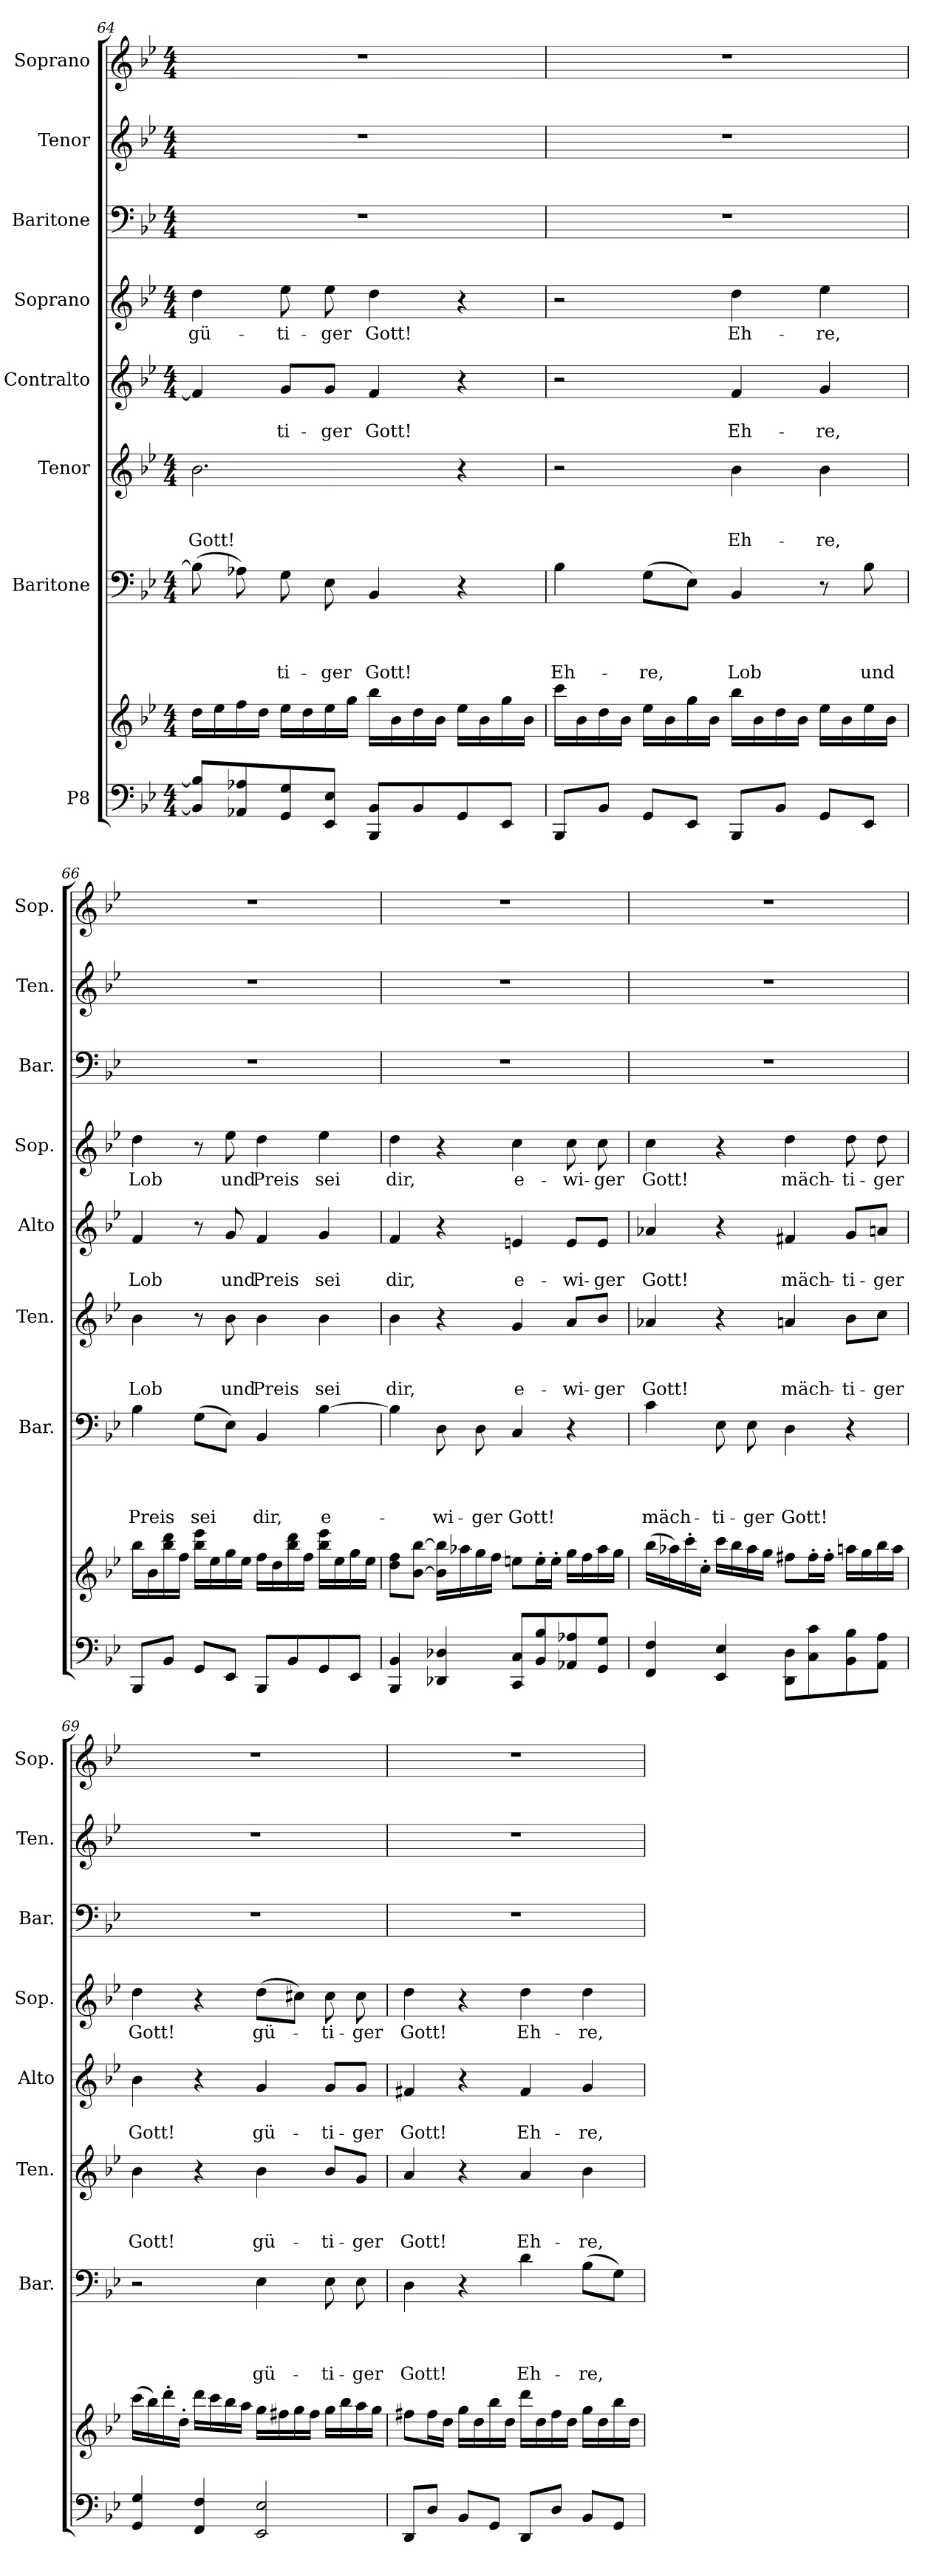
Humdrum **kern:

**kern	**kern	**kern	**text	**text	**text	**text	**kern	**text	**text	**text	**kern	**text	**text	**kern	**text	**kern	**kern	**kern
*part8	*part8	*part7	*part7	*part7	*part7	*part7	*part6	*part6	*part6	*part6	*part5	*part5	*part5	*part4	*part4	*part3	*part2	*part1
*staff9	*staff8	*staff7	*staff7	*staff7	*staff7	*staff7	*staff6	*staff6	*staff6	*staff6	*staff5	*staff5	*staff5	*staff4	*staff4	*staff3	*staff2	*staff1
*I"P8	*	*I"Baritone	*	*	*	*	*I"Tenor	*	*	*	*I"Contralto	*	*	*I"Soprano	*	*I"Baritone	*I"Tenor	*I"Soprano
*	*	*I'Bar.	*	*	*	*	*I'Ten.	*	*	*	*I'Alto	*	*	*I'Sop.	*	*I'Bar.	*I'Ten.	*I'Sop.
*clefF4	*clefG2	*clefF4	*	*	*	*	*clefG2	*	*	*	*clefG2	*	*	*clefG2	*	*clefF4	*clefG2	*clefG2
*	*	*	*	*	*	*	*ITrd7c12	*	*	*	*	*	*	*	*	*	*ITrd7c12	*
*k[b-e-]	*k[b-e-]	*k[b-e-]	*	*	*	*	*k[b-e-]	*	*	*	*k[b-e-]	*	*	*k[b-e-]	*	*k[b-e-]	*k[b-e-]	*k[b-e-]
*B-:	*B-:	*B-:	*	*	*	*	*B-:	*	*	*	*B-:	*	*	*B-:	*	*B-:	*B-:	*B-:
*M4/4	*M4/4	*M4/4	*	*	*	*	*M4/4	*	*	*	*M4/4	*	*	*M4/4	*	*M4/4	*M4/4	*M4/4
=64	=64	=64	=64	=64	=64	=64	=64	=64	=64	=64	=64	=64	=64	=64	=64	=64	=64	=64
*^	*^	*	*	*	*	*	*	*	*	*	*	*	*	*	*	*	*	*
*	*	*	*^	*	*	*	*	*	*	*	*	*	*	*	*	*	*	*	*	*
!	!	!	!	!	!	!	!	!	!	!	!	!	!LO:LY:b	!	!	!	!	!LO:LY:b	!	!	!
8BB-/] 8B-/]L	1ryy	1ryy	1ryy	16dd\LL	(>8B-\]	.	.	.	.	2.B-\	.	.	Gott!	4f/]	.	.	4dd\	gü-	1r	1r	1r
.	.	.	.	16ee-\	.	.	.	.	.	.	.	.	.	.	.	.	.	.	.	.	.
8AA-X/ 8A-X/	.	.	.	16ff\	8A-X\)	.	.	.	.	.	.	.	.	.	.	.	.	.	.	.	.
.	.	.	.	16dd\JJ	.	.	.	.	.	.	.	.	.	.	.	.	.	.	.	.	.
!	!	!	!	!	!	!	!	!	!LO:LY:b	!	!	!	!	!	!	!LO:LY:b	!	!LO:LY:b	!	!	!
8GG/ 8G/	.	.	.	16ee-\LL	8G\	.	.	.	-ti-	.	.	.	.	8g/L	.	-ti-	8ee-\	-ti-	.	.	.
.	.	.	.	16dd\	.	.	.	.	.	.	.	.	.	.	.	.	.	.	.	.	.
!	!	!	!	!	!	!	!	!	!LO:LY:b	!	!	!	!	!	!	!LO:LY:b	!	!LO:LY:b	!	!	!
8EE-/ 8E-/J	.	.	.	16ee-\	8E-\	.	.	.	-ger	.	.	.	.	8g/J	.	-ger	8ee-\	-ger	.	.	.
.	.	.	.	16gg\JJ	.	.	.	.	.	.	.	.	.	.	.	.	.	.	.	.	.
!	!	!	!	!	!	!	!	!	!LO:LY:b	!	!	!	!	!	!	!LO:LY:b	!	!LO:LY:b	!	!	!
8BBB-/ 8BB-/L	.	.	.	16bb-\LL	4BB-/	.	.	.	Gott!	.	.	.	.	4f/	.	Gott!	4dd\	Gott!	.	.	.
.	.	.	.	16b-\	.	.	.	.	.	.	.	.	.	.	.	.	.	.	.	.	.
8BB-/	.	.	.	16dd\	.	.	.	.	.	.	.	.	.	.	.	.	.	.	.	.	.
.	.	.	.	16b-\JJ	.	.	.	.	.	.	.	.	.	.	.	.	.	.	.	.	.
8GG/	.	.	.	16ee-\LL	4r	.	.	.	.	4r	.	.	.	4r	.	.	4r	.	.	.	.
.	.	.	.	16b-\	.	.	.	.	.	.	.	.	.	.	.	.	.	.	.	.	.
8EE-/J	.	.	.	16gg\	.	.	.	.	.	.	.	.	.	.	.	.	.	.	.	.	.
.	.	.	.	16b-\JJ	.	.	.	.	.	.	.	.	.	.	.	.	.	.	.	.	.
!!LO:PB:g=z
=65	=65	=65	=65	=65	=65	=65	=65	=65	=65	=65	=65	=65	=65	=65	=65	=65	=65	=65	=65	=65	=65
!	!	!	!	!	!	!	!	!	!LO:LY:b	!	!	!	!	!	!	!	!	!	!	!	!
8BBB-/L	1ryy	1ryy	1ryy	16ccc\LL	4B-\	.	.	.	Eh-	2r	.	.	.	2r	.	.	2r	.	1r	1r	1r
.	.	.	.	16b-\	.	.	.	.	.	.	.	.	.	.	.	.	.	.	.	.	.
8BB-/J	.	.	.	16dd\	.	.	.	.	.	.	.	.	.	.	.	.	.	.	.	.	.
.	.	.	.	16b-\JJ	.	.	.	.	.	.	.	.	.	.	.	.	.	.	.	.	.
!	!	!	!	!	!	!	!	!	!LO:LY:b	!	!	!	!	!	!	!	!	!	!	!	!
8GG/L	.	.	.	16ee-\LL	(>8G\L	.	.	.	-re,	.	.	.	.	.	.	.	.	.	.	.	.
.	.	.	.	16b-\	.	.	.	.	.	.	.	.	.	.	.	.	.	.	.	.	.
8EE-/J	.	.	.	16gg\	8E-\J)	.	.	.	.	.	.	.	.	.	.	.	.	.	.	.	.
.	.	.	.	16b-\JJ	.	.	.	.	.	.	.	.	.	.	.	.	.	.	.	.	.
!	!	!	!	!	!	!	!	!	!LO:LY:b	!	!	!	!LO:LY:b	!	!	!LO:LY:b	!	!LO:LY:b	!	!	!
8BBB-/L	.	.	.	16bb-\LL	4BB-/	.	.	.	Lob	4B-\	.	.	Eh-	4f/	.	Eh-	4dd\	Eh-	.	.	.
.	.	.	.	16b-\	.	.	.	.	.	.	.	.	.	.	.	.	.	.	.	.	.
8BB-/J	.	.	.	16dd\	.	.	.	.	.	.	.	.	.	.	.	.	.	.	.	.	.
.	.	.	.	16b-\JJ	.	.	.	.	.	.	.	.	.	.	.	.	.	.	.	.	.
!	!	!	!	!	!	!	!	!	!	!	!	!	!LO:LY:b	!	!	!LO:LY:b	!	!LO:LY:b	!	!	!
8GG/L	.	.	.	16ee-\LL	8r	.	.	.	.	4B-\	.	.	-re,	4g/	.	-re,	4ee-\	-re,	.	.	.
.	.	.	.	16b-\	.	.	.	.	.	.	.	.	.	.	.	.	.	.	.	.	.
!	!	!	!	!	!	!	!	!	!LO:LY:b	!	!	!	!	!	!	!	!	!	!	!	!
8EE-/J	.	.	.	16ee-\	8B-\	.	.	.	und	.	.	.	.	.	.	.	.	.	.	.	.
.	.	.	.	16b-\JJ	.	.	.	.	.	.	.	.	.	.	.	.	.	.	.	.	.
=66	=66	=66	=66	=66	=66	=66	=66	=66	=66	=66	=66	=66	=66	=66	=66	=66	=66	=66	=66	=66	=66
!	!	!	!	!	!	!	!	!	!LO:LY:b	!	!	!	!LO:LY:b	!	!	!LO:LY:b	!	!LO:LY:b	!	!	!
8BBB-/L	1ryy	1ryy	1ryy	16bb-\LL	4B-\	.	.	.	Preis	4B-\	.	.	Lob	4f/	.	Lob	4dd\	Lob	1r	1r	1r
.	.	.	.	16b-\	.	.	.	.	.	.	.	.	.	.	.	.	.	.	.	.	.
8BB-/J	.	.	.	16bb-\ 16ddd\	.	.	.	.	.	.	.	.	.	.	.	.	.	.	.	.	.
.	.	.	.	16ff\JJ	.	.	.	.	.	.	.	.	.	.	.	.	.	.	.	.	.
!	!	!	!	!	!	!	!	!	!LO:LY:b	!	!	!	!	!	!	!	!	!	!	!	!
8GG/L	.	.	.	16bb-\ 16eee-\LL	(>8G\L	.	.	.	sei	8r	.	.	.	8r	.	.	8r	.	.	.	.
.	.	.	.	16ee-\	.	.	.	.	.	.	.	.	.	.	.	.	.	.	.	.	.
!	!	!	!	!	!	!	!	!	!	!	!	!	!LO:LY:b	!	!	!LO:LY:b	!	!LO:LY:b	!	!	!
8EE-/J	.	.	.	16gg\	8E-\J)	.	.	.	.	8B-\	.	.	und	8g/	.	und	8ee-\	und	.	.	.
.	.	.	.	16ee-\JJ	.	.	.	.	.	.	.	.	.	.	.	.	.	.	.	.	.
!	!	!	!	!	!	!	!	!	!LO:LY:b	!	!	!	!LO:LY:b	!	!	!LO:LY:b	!	!LO:LY:b	!	!	!
8BBB-/L	.	.	.	16ff\LL	4BB-/	.	.	.	dir,	4B-\	.	.	Preis	4f/	.	Preis	4dd\	Preis	.	.	.
.	.	.	.	16dd\	.	.	.	.	.	.	.	.	.	.	.	.	.	.	.	.	.
8BB-/	.	.	.	16bb-\ 16ddd\	.	.	.	.	.	.	.	.	.	.	.	.	.	.	.	.	.
.	.	.	.	16ff\JJ	.	.	.	.	.	.	.	.	.	.	.	.	.	.	.	.	.
!	!	!	!	!	!	!	!	!	!LO:LY:b	!	!	!	!LO:LY:b	!	!	!LO:LY:b	!	!LO:LY:b	!	!	!
8GG/	.	.	.	16bb-\ 16eee-\LL	[>4B-\	.	.	.	e-	4B-\	.	.	sei	4g/	.	sei	4ee-\	sei	.	.	.
.	.	.	.	16ee-\	.	.	.	.	.	.	.	.	.	.	.	.	.	.	.	.	.
8EE-/J	.	.	.	16gg\	.	.	.	.	.	.	.	.	.	.	.	.	.	.	.	.	.
.	.	.	.	16ee-\JJ	.	.	.	.	.	.	.	.	.	.	.	.	.	.	.	.	.
!!LO:PB:g=z
=67	=67	=67	=67	=67	=67	=67	=67	=67	=67	=67	=67	=67	=67	=67	=67	=67	=67	=67	=67	=67	=67
!	!	!	!	!	!	!	!	!	!	!	!	!	!LO:LY:b	!	!	!LO:LY:b	!	!LO:LY:b	!	!	!
4BBB-/ 4BB-/	1ryy	1ryy	1ryy	8dd\ 8ff\L	4B-\]	.	.	.	.	4B-\	.	.	dir,	4f/	.	dir,	4dd\	dir,	1r	1r	1r
.	.	.	.	[<8b-\ [>8bb-\J	.	.	.	.	.	.	.	.	.	.	.	.	.	.	.	.	.
!	!	!	!	!	!	!	!	!	!LO:LY:b	!	!	!	!	!	!	!	!	!	!	!	!
4DD-X/ 4D-X/	.	.	.	16b-\] 16bb-\]LL	8D\	.	.	.	-wi-	4r	.	.	.	4r	.	.	4r	.	.	.	.
.	.	.	.	16aa-X\	.	.	.	.	.	.	.	.	.	.	.	.	.	.	.	.	.
!	!	!	!	!	!	!	!	!	!LO:LY:b	!	!	!	!	!	!	!	!	!	!	!	!
.	.	.	.	16gg\	8D\	.	.	.	-ger	.	.	.	.	.	.	.	.	.	.	.	.
.	.	.	.	16ff\JJ	.	.	.	.	.	.	.	.	.	.	.	.	.	.	.	.	.
!	!	!	!	!	!	!	!	!	!LO:LY:b	!	!	!	!LO:LY:b	!	!	!LO:LY:b	!	!LO:LY:b	!	!	!
8CC/ 8C/L	.	.	.	8een\L	4C/	.	.	.	Gott!	4G/	.	.	e-	4en/	.	e-	4cc\	e-	.	.	.
8BB-/ 8B-/	.	.	.	16ee'>\L	.	.	.	.	.	.	.	.	.	.	.	.	.	.	.	.	.
.	.	.	.	16ee'>\JJ	.	.	.	.	.	.	.	.	.	.	.	.	.	.	.	.	.
!	!	!	!	!	!	!	!	!	!	!	!	!	!LO:LY:b	!	!	!LO:LY:b	!	!LO:LY:b	!	!	!
8AA-X/ 8A-X/	.	.	.	16gg\LL	4r	.	.	.	.	8A/L	.	.	-wi-	8e/L	.	-wi-	8cc\	-wi-	.	.	.
.	.	.	.	16ff\	.	.	.	.	.	.	.	.	.	.	.	.	.	.	.	.	.
!	!	!	!	!	!	!	!	!	!	!	!	!	!LO:LY:b	!	!	!LO:LY:b	!	!LO:LY:b	!	!	!
8GG/ 8G/J	.	.	.	16aa-\	.	.	.	.	.	8B-/J	.	.	-ger	8e/J	.	-ger	8cc\	-ger	.	.	.
.	.	.	.	16gg\JJ	.	.	.	.	.	.	.	.	.	.	.	.	.	.	.	.	.
=68	=68	=68	=68	=68	=68	=68	=68	=68	=68	=68	=68	=68	=68	=68	=68	=68	=68	=68	=68	=68	=68
!	!	!	!	!	!	!	!	!	!LO:LY:b	!	!	!	!LO:LY:b	!	!	!LO:LY:b	!	!LO:LY:b	!	!	!
4FF/ 4F/	1ryy	1ryy	1ryy	(>16bb-\LL	4c\	.	.	.	mäch-	4A-X/	.	.	Gott!	4a-X/	.	Gott!	4cc\	Gott!	1r	1r	1r
.	.	.	.	16aa-X\)	.	.	.	.	.	.	.	.	.	.	.	.	.	.	.	.	.
.	.	.	.	16ccc'>\	.	.	.	.	.	.	.	.	.	.	.	.	.	.	.	.	.
.	.	.	.	16cc'>\JJ	.	.	.	.	.	.	.	.	.	.	.	.	.	.	.	.	.
!	!	!	!	!	!	!	!	!	!LO:LY:b	!	!	!	!	!	!	!	!	!	!	!	!
4EE-/ 4E-/	.	.	.	16ccc\LL	8E-\	.	.	.	-ti-	4r	.	.	.	4r	.	.	4r	.	.	.	.
.	.	.	.	16bb-\	.	.	.	.	.	.	.	.	.	.	.	.	.	.	.	.	.
!	!	!	!	!	!	!	!	!	!LO:LY:b	!	!	!	!	!	!	!	!	!	!	!	!
.	.	.	.	16aa-\	8E-\	.	.	.	-ger	.	.	.	.	.	.	.	.	.	.	.	.
.	.	.	.	16gg\JJ	.	.	.	.	.	.	.	.	.	.	.	.	.	.	.	.	.
!	!	!	!	!	!	!	!	!	!LO:LY:b	!	!	!	!LO:LY:b	!	!	!LO:LY:b	!	!LO:LY:b	!	!	!
8DD\ 8D\L	.	.	.	8ff#X\L	4D\	.	.	.	Gott!	4An/	.	.	mäch-	4f#X/	.	mäch-	4dd\	mäch-	.	.	.
8C\ 8c\	.	.	.	16ff#'>\L	.	.	.	.	.	.	.	.	.	.	.	.	.	.	.	.	.
.	.	.	.	16ff#'>\JJ	.	.	.	.	.	.	.	.	.	.	.	.	.	.	.	.	.
!	!	!	!	!	!	!	!	!	!	!	!	!	!LO:LY:b	!	!	!LO:LY:b	!	!LO:LY:b	!	!	!
8BB-\ 8B-\	.	.	.	16aan\LL	4r	.	.	.	.	8B-\L	.	.	-ti-	8g/L	.	-ti-	8dd\	-ti-	.	.	.
.	.	.	.	16gg\	.	.	.	.	.	.	.	.	.	.	.	.	.	.	.	.	.
!	!	!	!	!	!	!	!	!	!	!	!	!	!LO:LY:b	!	!	!LO:LY:b	!	!LO:LY:b	!	!	!
8AA\ 8A\J	.	.	.	16bb-\	.	.	.	.	.	8c\J	.	.	-ger	8an/J	.	-ger	8dd\	-ger	.	.	.
.	.	.	.	16aa\JJ	.	.	.	.	.	.	.	.	.	.	.	.	.	.	.	.	.
!!LO:PB:g=z
=69	=69	=69	=69	=69	=69	=69	=69	=69	=69	=69	=69	=69	=69	=69	=69	=69	=69	=69	=69	=69	=69
!	!	!	!	!	!	!	!	!	!	!	!	!	!LO:LY:b	!	!	!LO:LY:b	!	!LO:LY:b	!	!	!
4GG/ 4G/	1ryy	1ryy	1ryy	(>16ccc\LL	2r	.	.	.	.	4B-\	.	.	Gott!	4b-\	.	Gott!	4dd\	Gott!	1r	1r	1r
.	.	.	.	16bb-\)	.	.	.	.	.	.	.	.	.	.	.	.	.	.	.	.	.
.	.	.	.	16ddd'>\	.	.	.	.	.	.	.	.	.	.	.	.	.	.	.	.	.
.	.	.	.	16dd'>\JJ	.	.	.	.	.	.	.	.	.	.	.	.	.	.	.	.	.
4FF/ 4F/	.	.	.	16ddd\LL	.	.	.	.	.	4r	.	.	.	4r	.	.	4r	.	.	.	.
.	.	.	.	16ccc\	.	.	.	.	.	.	.	.	.	.	.	.	.	.	.	.	.
.	.	.	.	16bb-\	.	.	.	.	.	.	.	.	.	.	.	.	.	.	.	.	.
.	.	.	.	16aa\JJ	.	.	.	.	.	.	.	.	.	.	.	.	.	.	.	.	.
!	!	!	!	!	!	!	!	!	!LO:LY:b	!	!	!	!LO:LY:b	!	!	!LO:LY:b	!	!LO:LY:b	!	!	!
2EE-/ 2E-/	.	.	.	16gg\LL	4E-\	.	.	.	gü-	4B-\	.	.	gü-	4g/	.	gü-	(>8dd\L	gü-	.	.	.
.	.	.	.	16ff#X\	.	.	.	.	.	.	.	.	.	.	.	.	.	.	.	.	.
.	.	.	.	16gg\	.	.	.	.	.	.	.	.	.	.	.	.	8cc#X\J)	.	.	.	.
.	.	.	.	16ff#\JJ	.	.	.	.	.	.	.	.	.	.	.	.	.	.	.	.	.
!	!	!	!	!	!	!	!	!	!LO:LY:b	!	!	!	!LO:LY:b	!	!	!LO:LY:b	!	!LO:LY:b	!	!	!
.	.	.	.	16gg\LL	8E-\	.	.	.	-ti-	8B-/L	.	.	-ti-	8g/L	.	-ti-	8cc#\	-ti-	.	.	.
.	.	.	.	16bb-\	.	.	.	.	.	.	.	.	.	.	.	.	.	.	.	.	.
!	!	!	!	!	!	!	!	!	!LO:LY:b	!	!	!	!LO:LY:b	!	!	!LO:LY:b	!	!LO:LY:b	!	!	!
.	.	.	.	16aa\	8E-\	.	.	.	-ger	8G/J	.	.	-ger	8g/J	.	-ger	8cc#\	-ger	.	.	.
.	.	.	.	16gg\JJ	.	.	.	.	.	.	.	.	.	.	.	.	.	.	.	.	.
=70	=70	=70	=70	=70	=70	=70	=70	=70	=70	=70	=70	=70	=70	=70	=70	=70	=70	=70	=70	=70	=70
!	!	!	!	!	!	!	!	!	!LO:LY:b	!	!	!	!LO:LY:b	!	!	!LO:LY:b	!	!LO:LY:b	!	!	!
8DD/L	1ryy	1ryy	1ryy	8ff#X\L	4D\	.	.	.	Gott!	4A/	.	.	Gott!	4f#X/	.	Gott!	4dd\	Gott!	1r	1r	1r
8D/J	.	.	.	16ff#\L	.	.	.	.	.	.	.	.	.	.	.	.	.	.	.	.	.
.	.	.	.	16dd\JJ	.	.	.	.	.	.	.	.	.	.	.	.	.	.	.	.	.
8BB-/L	.	.	.	16gg\LL	4r	.	.	.	.	4r	.	.	.	4r	.	.	4r	.	.	.	.
.	.	.	.	16dd\	.	.	.	.	.	.	.	.	.	.	.	.	.	.	.	.	.
8GG/J	.	.	.	16bb-\	.	.	.	.	.	.	.	.	.	.	.	.	.	.	.	.	.
.	.	.	.	16dd\JJ	.	.	.	.	.	.	.	.	.	.	.	.	.	.	.	.	.
!	!	!	!	!	!	!	!	!	!LO:LY:b	!	!	!	!LO:LY:b	!	!	!LO:LY:b	!	!LO:LY:b	!	!	!
8DD/L	.	.	.	16ddd\LL	4d\	.	.	.	Eh-	4A/	.	.	Eh-	4f#/	.	Eh-	4dd\	Eh-	.	.	.
.	.	.	.	16dd\	.	.	.	.	.	.	.	.	.	.	.	.	.	.	.	.	.
8D/J	.	.	.	16ff#\	.	.	.	.	.	.	.	.	.	.	.	.	.	.	.	.	.
.	.	.	.	16dd\JJ	.	.	.	.	.	.	.	.	.	.	.	.	.	.	.	.	.
!	!	!	!	!	!	!	!	!	!LO:LY:b	!	!	!	!LO:LY:b	!	!	!LO:LY:b	!	!LO:LY:b	!	!	!
8BB-/L	.	.	.	16gg\LL	(>8B-\L	.	.	.	-re,	4B-\	.	.	-re,	4g/	.	-re,	4dd\	-re,	.	.	.
.	.	.	.	16dd\	.	.	.	.	.	.	.	.	.	.	.	.	.	.	.	.	.
8GG/J	.	.	.	16bb-\	8G\J)	.	.	.	.	.	.	.	.	.	.	.	.	.	.	.	.
.	.	.	.	16dd\JJ	.	.	.	.	.	.	.	.	.	.	.	.	.	.	.	.	.
*v	*v	*	*	*	*	*	*	*	*	*	*	*	*	*	*	*	*	*	*	*	*
*	*v	*v	*v	*	*	*	*	*	*	*	*	*	*	*	*	*	*	*	*	*
=	=	=	=	=	=	=	=	=	=	=	=	=	=	=	=	=	=	=
*-	*-	*-	*-	*-	*-	*-	*-	*-	*-	*-	*-	*-	*-	*-	*-	*-	*-	*-
